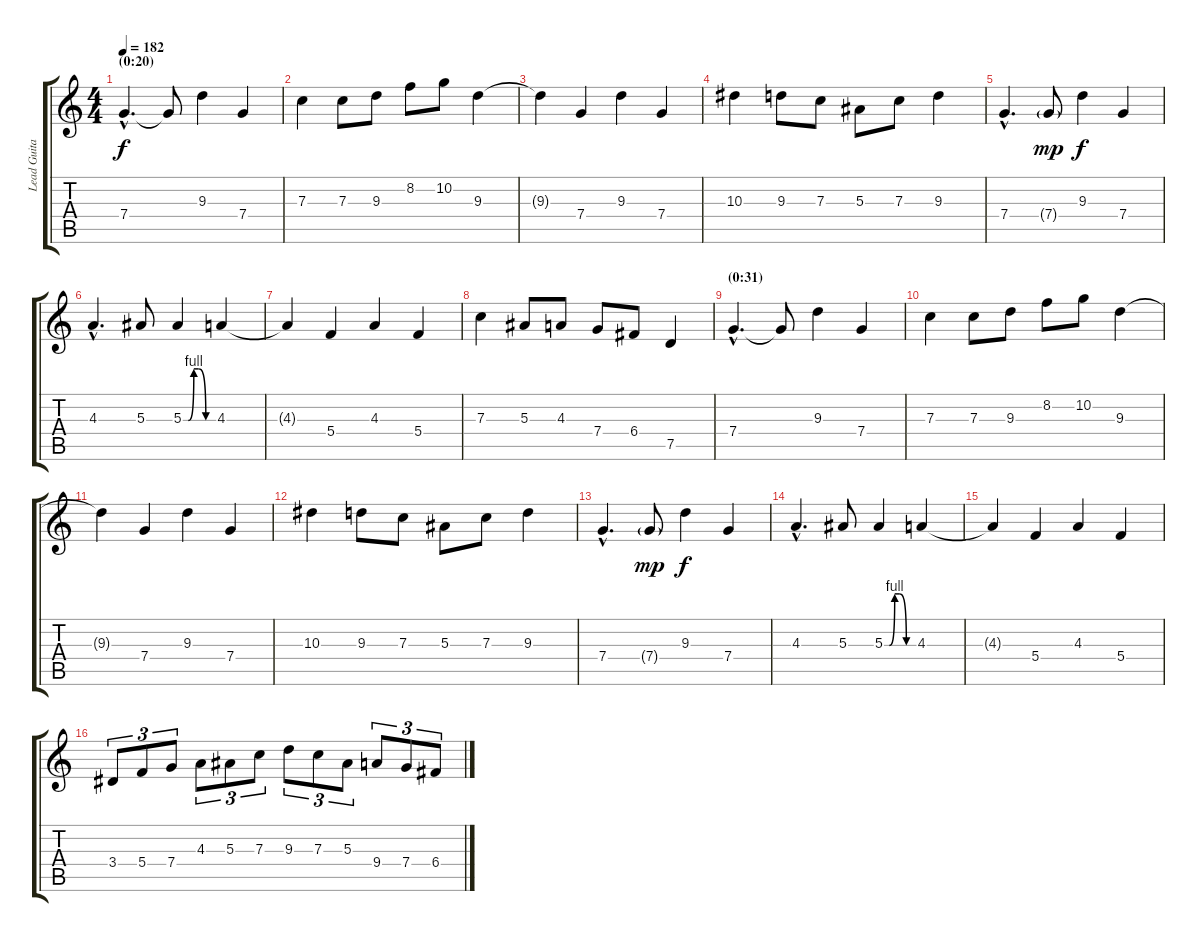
\track ("Lead Guitar" "Lead Guita") {instrument distortionguitar}
\staff {score tabs}
\tuning (D4 A3 F3 C3 G2 D2) {hide}
\ts (4 4)
\section ("" "(0:20)")
\tempo 182
\clef g2
\ks c
7.4{hac}.4{d dy f} 7.4{t}.8 9.3.4 7.4.4 |
7.3.4 7.3.8 9.3.8 8.2.8 10.2.8 9.3.4 |
9.3{t}.4 7.4.4 9.3.4 7.4.4 |
10.3.4 9.3.8 7.3.8 5.3.8 7.3.8 9.3.4 |
7.4{hac}.4{d} 7.4{g}.8{dy mp} 9.3.4{dy f} 7.4.4 |
4.3{hac}.4{d} 5.3.8 5.3{be (custom 0 0 10 0 21 4 30 4 45 0 60 0)}.4 4.3.4 |
4.3{t}.4 5.4.4 4.3.4 5.4.4 |
7.3.4 5.3.8 4.3.8 7.4.8 6.4.8 7.5.4 |
\section ("" "(0:31)")
7.4{hac}.4{d} 7.4{t}.8 9.3.4 7.4.4 |
7.3.4 7.3.8 9.3.8 8.2.8 10.2.8 9.3.4 |
9.3{t}.4 7.4.4 9.3.4 7.4.4 |
10.3.4 9.3.8 7.3.8 5.3.8 7.3.8 9.3.4 |
7.4{hac}.4{d} 7.4{g}.8{dy mp} 9.3.4{dy f} 7.4.4 |
4.3{hac}.4{d} 5.3.8 5.3{be (custom 0 0 10 0 21 4 30 4 45 0 60 0)}.4 4.3.4 |
4.3{t}.4 5.4.4 4.3.4 5.4.4 |
3.4.8{tu (3 2)} 5.4.8{tu (3 2)} 7.4.8{tu (3 2)} 4.3.8{tu (3 2)} 5.3.8{tu (3 2)} 7.3.8{tu (3 2)} 9.3.8{tu (3 2)} 7.3.8{tu (3 2)} 5.3.8{tu (3 2)} 9.4.8{tu (3 2)} 7.4.8{tu (3 2)} 6.4.8{tu (3 2)}
